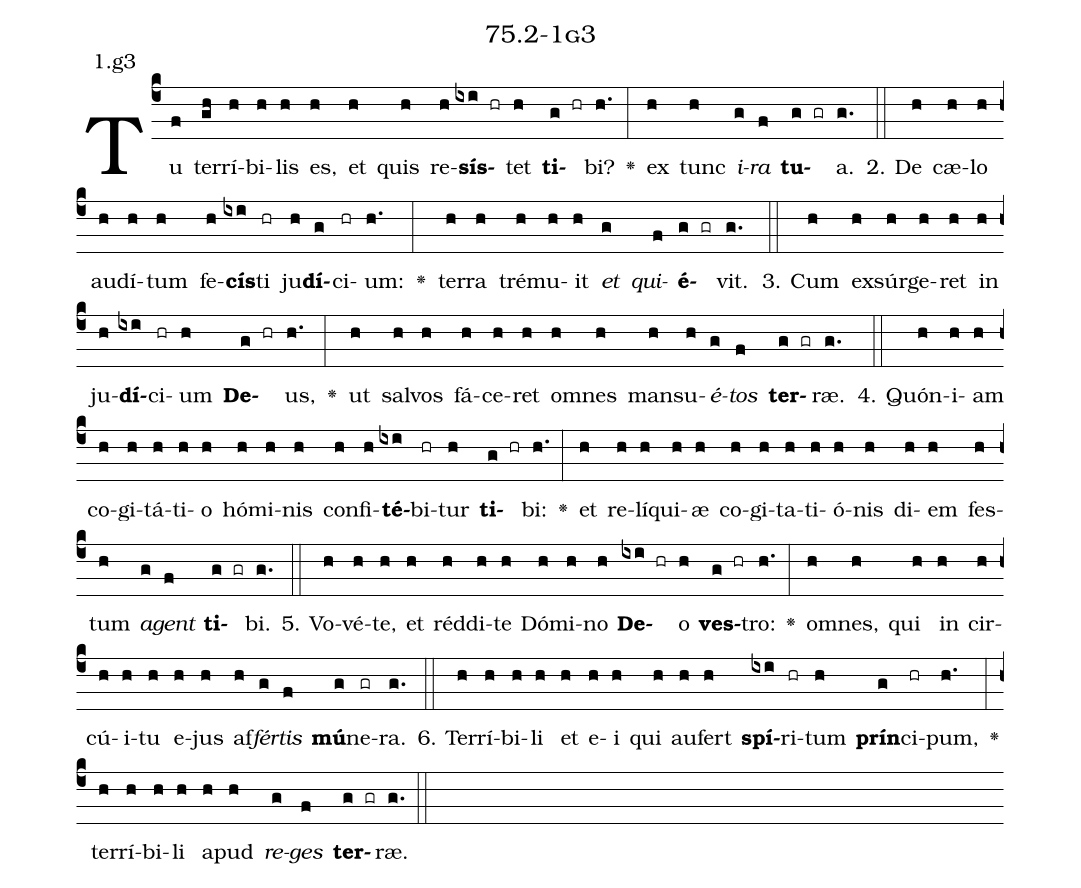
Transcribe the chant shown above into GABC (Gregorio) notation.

name: 75.2-1g3;
annotation: 1.g3;
%%
(c4)Tu(f) ter(gh)rí(h)bi(h)lis(h) es,(h) et(h) quis(h) re(h)<b>sís</b>(ixi hr)tet(h) <b>ti</b>(g hr)bi?(h.) <v>\greheightstar</v>(:) ex(h) tunc(h) <i>i</i>(g)<i>ra</i>(f) <b>tu</b>(g gr)a.(g.) (::)
2. De(h) cæ(h)lo(h) au(h)dí(h)tum(h) fe(h)<b>cís</b>(ixi)ti(hr) ju(h)<b>dí</b>(g)ci(hr)um:(h.) <v>\greheightstar</v>(:) ter(h)ra(h) tré(h)mu(h)it(h) <i>et</i>(g) <i>qui</i>(f)<b>é</b>(g gr)vit.(g.) (::)
3. Cum(h) ex(h)súr(h)ge(h)ret(h) in(h) ju(h)<b>dí</b>(ixi)ci(hr)um(h) <b>De</b>(g hr)us,(h.) <v>\greheightstar</v>(:) ut(h) sal(h)vos(h) fá(h)ce(h)ret(h) om(h)nes(h) man(h)su(h)<i>é</i>(g)<i>tos</i>(f) <b>ter</b>(g gr)ræ.(g.) (::)
4. Quón(h)i(h)am(h) co(h)gi(h)tá(h)ti(h)o(h) hó(h)mi(h)nis(h) con(h)fi(h)<b>té</b>(ixi)bi(hr)tur(h) <b>ti</b>(g hr)bi:(h.) <v>\greheightstar</v>(:) et(h) re(h)lí(h)qui(h)æ(h) co(h)gi(h)ta(h)ti(h)ó(h)nis(h) di(h)em(h) fes(h)tum(h) <i>a</i>(g)<i>gent</i>(f) <b>ti</b>(g gr)bi.(g.) (::)
5. Vo(h)vé(h)te,(h) et(h) réd(h)di(h)te(h) Dó(h)mi(h)no(h) <b>De</b>(ixi hr)o(h) <b>ves</b>(g hr)tro:(h.) <v>\greheightstar</v>(:) om(h)nes,(h) qui(h) in(h) cir(h)cú(h)i(h)tu(h) e(h)jus(h) af(h)<i>fér</i>(g)<i>tis</i>(f) <b>mú</b>(g)ne(gr)ra.(g.) (::)
6. Ter(h)rí(h)bi(h)li(h) et(h) e(h)i(h) qui(h) au(h)fert(h) <b>spí</b>(ixi)ri(hr)tum(h) <b>prín</b>(g)ci(hr)pum,(h.) <v>\greheightstar</v>(:) ter(h)rí(h)bi(h)li(h) a(h)pud(h) <i>re</i>(g)<i>ges</i>(f) <b>ter</b>(g gr)ræ.(g.) (::)
